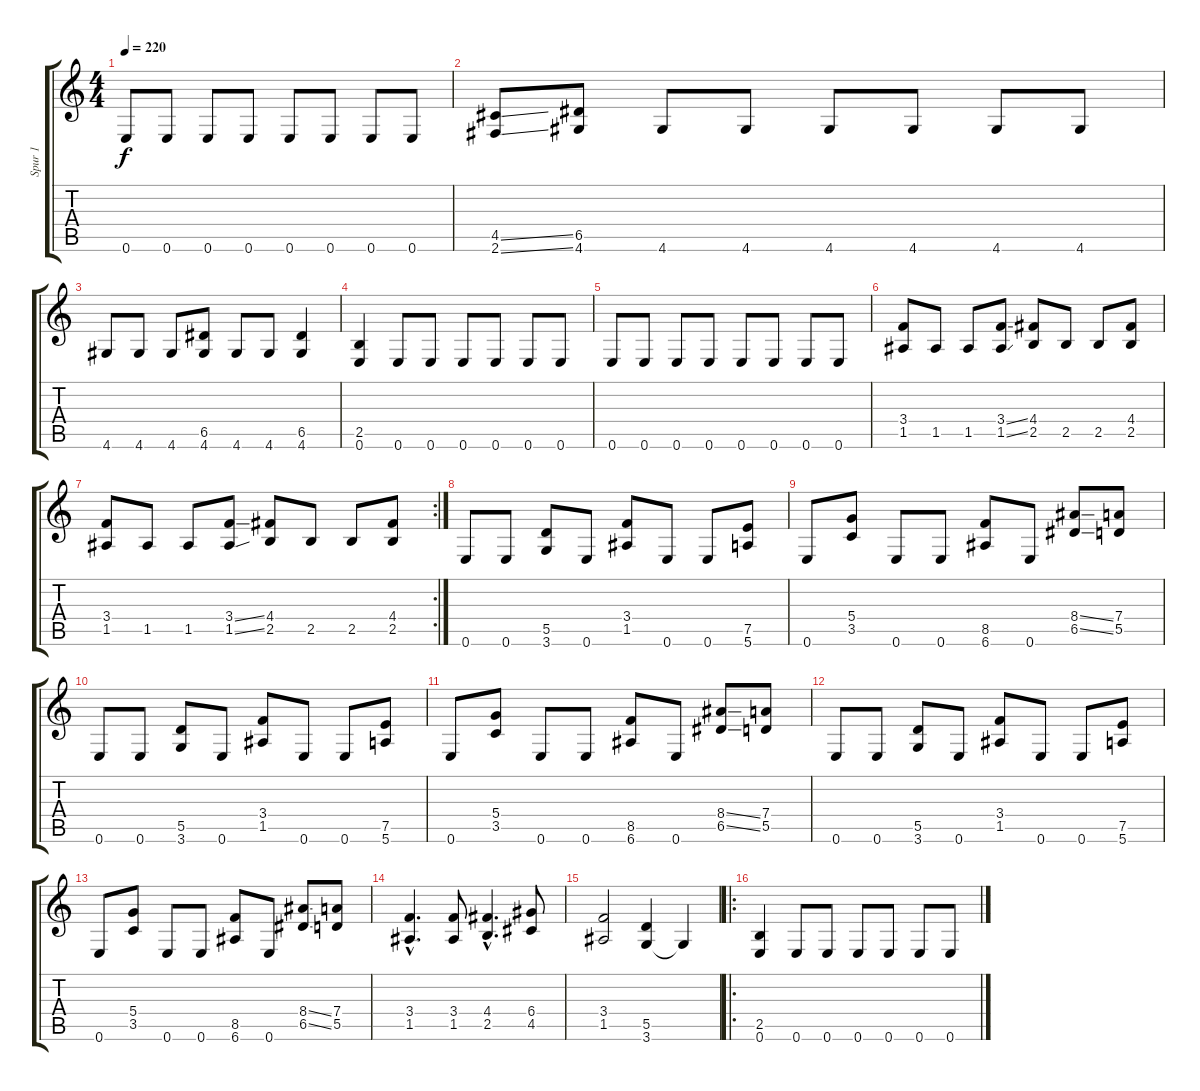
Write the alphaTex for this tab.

\track ("Spur 1" "Spur 1") {instrument distortionguitar}
\staff {score tabs}
\tuning (E4 B3 G3 D3 A2 E2) {hide}
\ts (4 4)
\tempo 220
\clef g2
\ks c
0.6.8{dy f} 0.6.8 0.6.8 0.6.8 0.6.8 0.6.8 0.6.8 0.6.8 |
(4.5{ss} 2.6{ss}).8 (6.5 4.6).8 4.6.8 4.6.8 4.6.8 4.6.8 4.6.8 4.6.8 |
4.6.8 4.6.8 4.6.8 (6.5 4.6).8 4.6.8 4.6.8 (6.5 4.6).4 |
(2.5 0.6).4 0.6.8 0.6.8 0.6.8 0.6.8 0.6.8 0.6.8 |
0.6.8 0.6.8 0.6.8 0.6.8 0.6.8 0.6.8 0.6.8 0.6.8 |
(3.4 1.5).8 1.5.8 1.5.8 (3.4{ss} 1.5{ss}).8 (4.4 2.5).8 2.5.8 2.5.8 (4.4 2.5).8 |
\rc 2
(3.4 1.5).8 1.5.8 1.5.8 (3.4{ss} 1.5{ss}).8 (4.4 2.5).8 2.5.8 2.5.8 (4.4 2.5).8 |
0.6.8 0.6.8 (5.5 3.6).8 0.6.8 (3.4 1.5).8 0.6.8 0.6.8 (7.5 5.6).8 |
0.6.8 (5.4 3.5).8 0.6.8 0.6.8 (8.5 6.6).8 0.6.8 (8.4{ss} 6.5{ss}).8 (7.4 5.5).8 |
0.6.8 0.6.8 (5.5 3.6).8 0.6.8 (3.4 1.5).8 0.6.8 0.6.8 (7.5 5.6).8 |
0.6.8 (5.4 3.5).8 0.6.8 0.6.8 (8.5 6.6).8 0.6.8 (8.4{ss} 6.5{ss}).8 (7.4 5.5).8 |
0.6.8 0.6.8 (5.5 3.6).8 0.6.8 (3.4 1.5).8 0.6.8 0.6.8 (7.5 5.6).8 |
0.6.8 (5.4 3.5).8 0.6.8 0.6.8 (8.5 6.6).8 0.6.8 (8.4{ss} 6.5{ss}).8 (7.4 5.5).8 |
(3.4{hac} 1.5{hac}).4{d} (3.4 1.5).8 (4.4{hac} 2.5{hac}).4{d} (6.4 4.5).8 |
(3.4 1.5).2 (5.5 3.6).4 3.6{t}.4 |
\ro
(2.5 0.6).4 0.6.8 0.6.8 0.6.8 0.6.8 0.6.8 0.6.8
